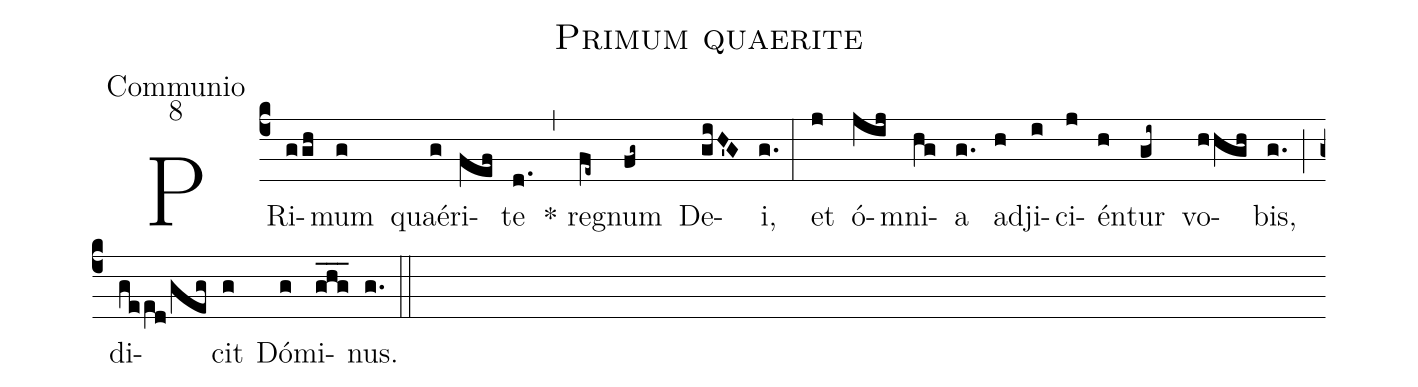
name:Primum quaerite;
office-part:Communio;
mode:8;
%%
(c4) PRi(ggh)mum(g) quaé(g)ri(fef)te(d.) (,) * re(fe~)gnum(fg~) De(giH'G)i,(g.) (:) et(j) ó(jij)mni(hg)a(g.) ad(h)ji(i)ci(j)én(h)tur(gi~) vo(hhgh)bis,(g.) (;) di(gee[ll:1]d/geg)cit(g) Dó(g)mi(ghg___)nus.(g.) (::)
